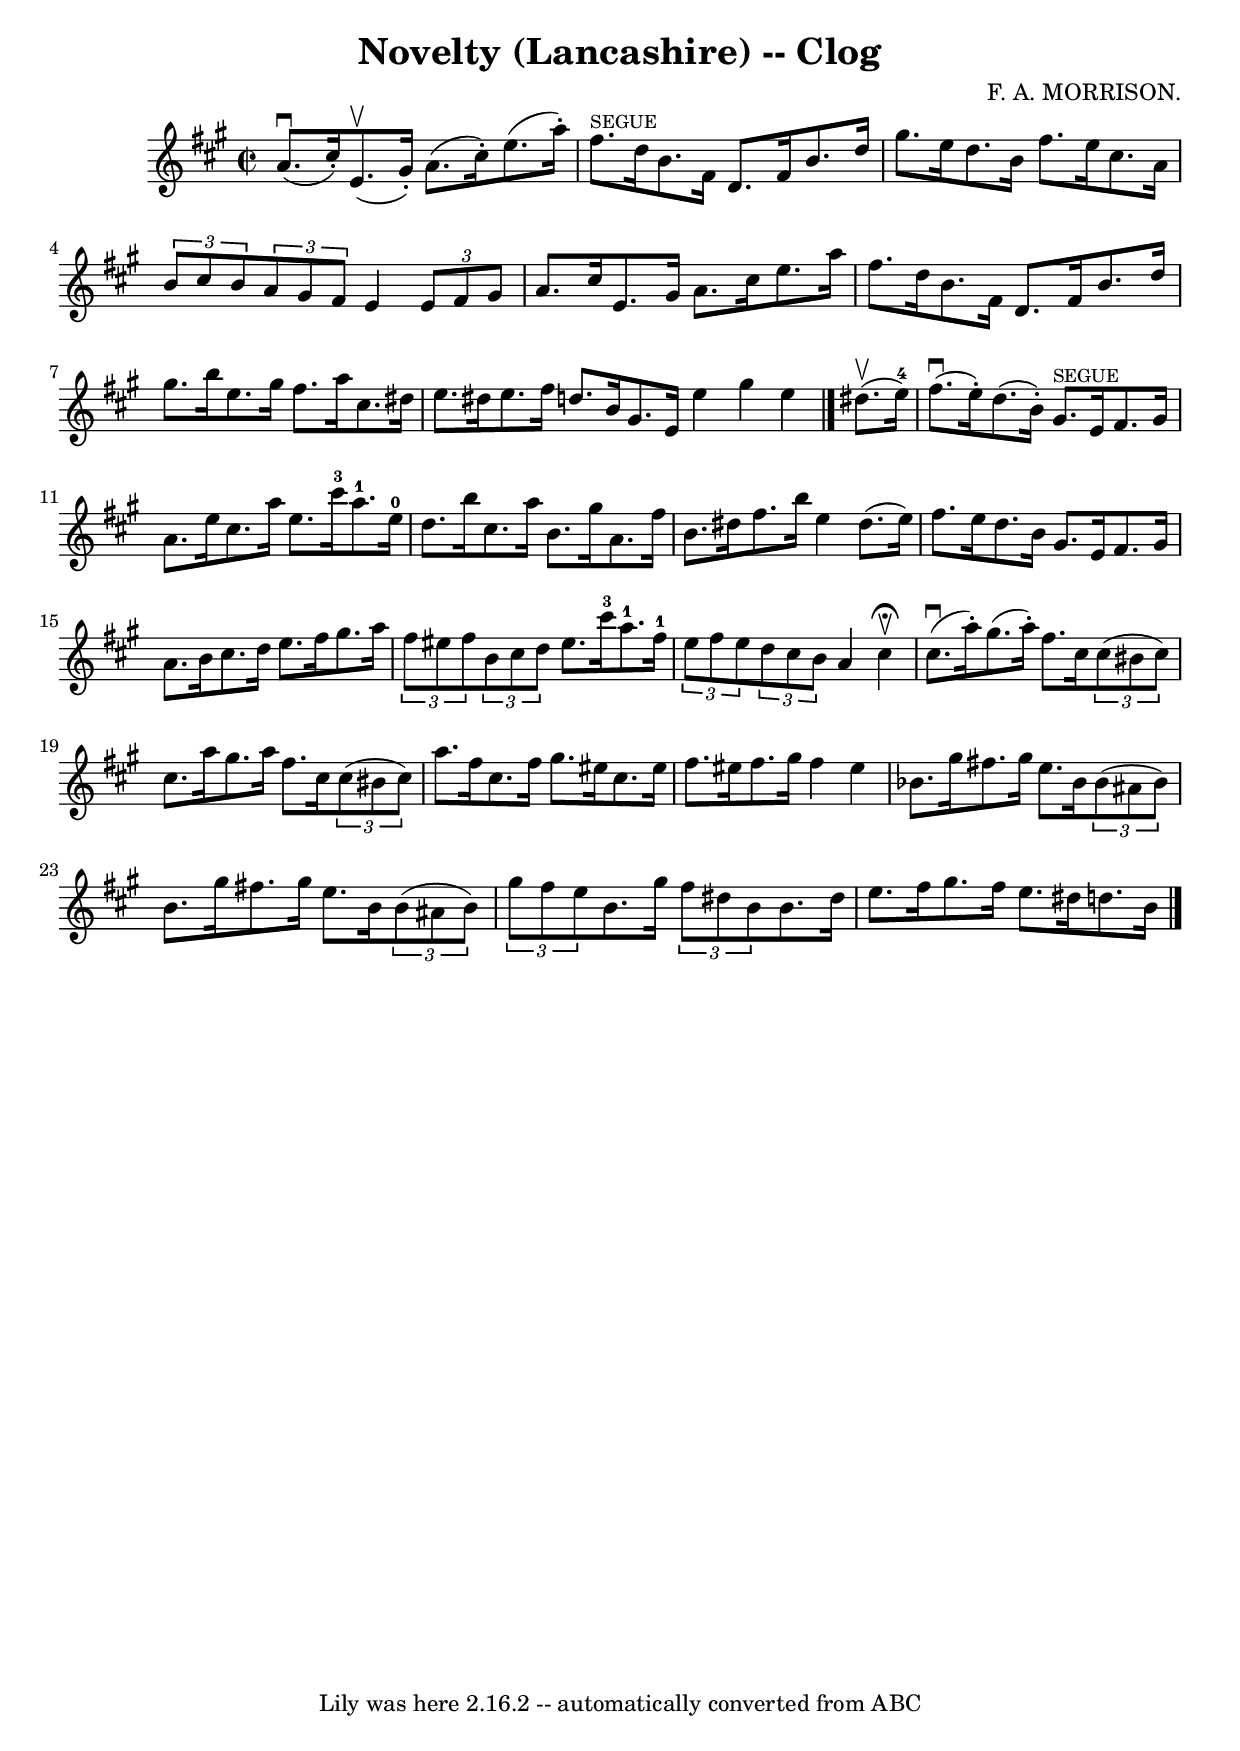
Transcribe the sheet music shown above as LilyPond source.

\version "2.16.2"
\include "Mammoth.ily"
\header {
  %% book = "Ryan's Mammoth Collection"
  composer = "F. A. MORRISON."
  crossRefNumber = "1"
  footnotes = "\\\\157 937"
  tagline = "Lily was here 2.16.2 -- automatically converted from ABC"
  title = "Novelty (Lancashire) -- Clog"

}
voicedefault =  {


  \override Staff.TimeSignature #'style = #'C
  \time 2/2 
  \key a \major
  a'8.^\downbow(cis''16-.) e'8.^\upbow(
  gis'16-.) a'8. (cis''16-.) e''8. (a''16-.)   |
  
  fis''8.^\segue d''16 b'8. fis'16 d'8. fis'16 b'8. d''16    |
  gis''8. e''16 d''8. b'16 fis''8. e''16 cis''8.  
  a'16    |
  \times 2/3 { b'8 cis''8 b'8  
	     }   \times 2/3 {   
	       a'8 gis'8 fis'8  
	     } e'4    \times 2/3 { e'8 fis'8 gis'8  
				 }    |
  a'8. cis''16 e'8. gis'16 a'8. cis''16 e''8.    
  a''16    |
  fis''8. d''16 b'8. fis'16 d'8. fis'16    
  b'8. d''16    |
  gis''8. b''16 e''8. gis''16 fis''8.   
  a''16 cis''8. dis''16    |
  e''8. dis''16 e''8. fis''16 
  d''!8. b'16 gis'8. e'16    \bar ":|" e''4 gis''4 e''4  
  \bar "|." dis''8.^\upbow(e''16-4) |
  fis''8.^\downbow(
  e''16-.) d''8. (b'16-.) gis'8.^\segue e'16 fis'8.    
  gis'16    |
  a'8. e''16 cis''8. a''16 e''8. cis'''16-3 a''8.-1 e''16-0   |
  d''8. b''16 cis''8.    
  a''16 b'8. gis''16 a'8. fis''16    |
  b'8. dis''16    
  fis''8. b''16 e''4 dis''8. (e''16)   |
  fis''8.    
  e''16 d''8. b'16 gis'8. e'16 fis'8. gis'16    |
  a'8. 
  b'16 cis''8. d''16 e''8. fis''16 gis''8. a''16    |
  
  \times 2/3 { fis''8 eis''8 fis''8  
	     }   \times 2/3 { b'8 cis''8   
			      d''8  
			    } eis''8. cis'''16-3 a''8.-1 fis''16-1   |
  
  \times 2/3 { e''8 fis''8 e''8  
	     }   \times 2/3 { d''8 cis''8 b'8 
			      
			    } a'4      \bar ":|" cis''4^\fermata^\upbow |
  cis''8.^\downbow(a''16-.) gis''8. (a''16-.) fis''8. cis''16    
  \times 2/3 { cis''8 (bis'8 cis''8) 
	     }   |
  cis''8. a''16   
  gis''8. a''16 fis''8. cis''16    \times 2/3 { cis''8 (bis'8    
						cis''8) 
					      }   |
  a''8. fis''16 cis''8. fis''16 gis''8.   
  eis''16 cis''8. eis''16    |
  fis''8. eis''16 fis''8.    
  gis''16 fis''4 eis''4    |
  bes'8. gis''16 fis''!8.    
  gis''16 e''8. bes'16    \times 2/3 { bes'8 (ais'8 bes'8) 
				     }    |
  b'8. gis''16 fis''!8. gis''16 e''8. b'16    
  \times 2/3 { b'8 (ais'8 b'8) 
	     }   |
  \times 2/3 { gis''8  
	       fis''8 e''8  
	     } b'8. gis''16    \times 2/3 { fis''8 dis''8 b'8 
					    
					  } b'8. dis''16    |
  e''8. fis''16 gis''8. fis''16    
  e''8. dis''16 d''!8. b'16      \bar "|."   

}

\score{
  <<

    \context Staff="default"
    {
      \voicedefault 
      
    }

  >>
  \layout {
    
  }
  \midi {
  }

}
